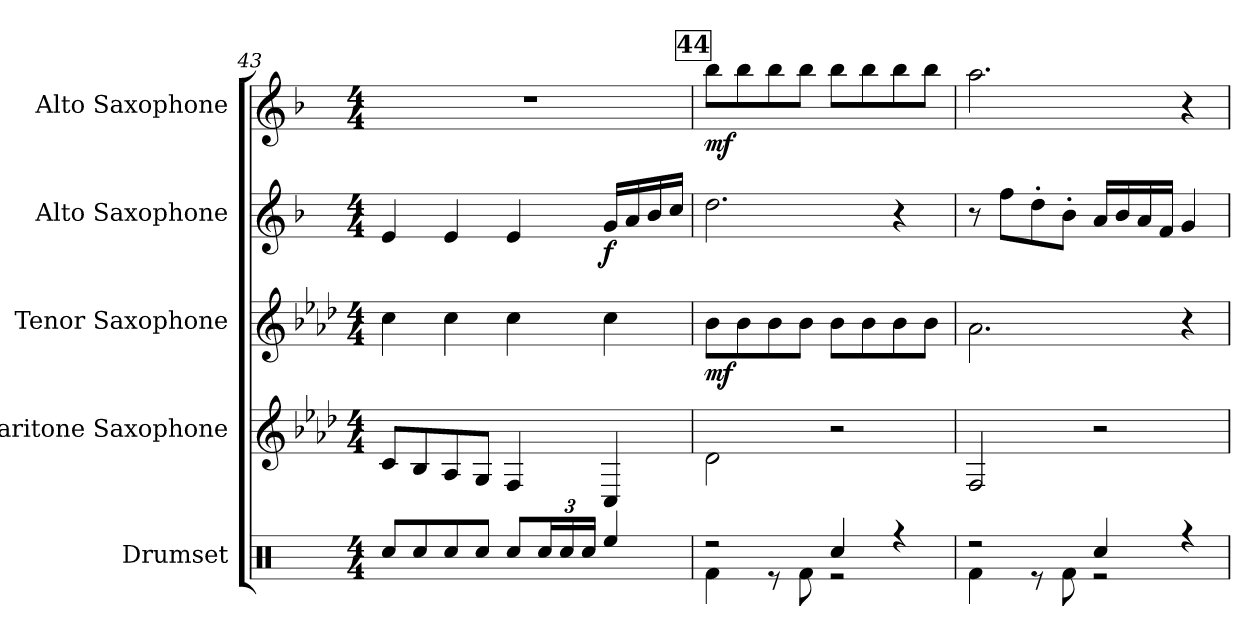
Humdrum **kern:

**kern	**kern	**kern	**dynam	**kern	**dynam	**kern	**dynam
*part5	*part4	*part3	*part3	*part2	*part2	*part1	*part1
*staff5	*staff4	*staff3	*staff3	*staff2	*staff2	*staff1	*staff1
*I"Drumset	*I"Baritone Saxophone	*I"Tenor Saxophone	*	*I"Alto Saxophone	*	*I"Alto Saxophone	*
*I'Drs.	*I'Bar. Sax.	*I'T. Sax.	*	*I'A. Sax.	*	*I'A. Sax.	*
*clefX	*clefG2	*clefG2	*	*clefG2	*	*clefG2	*
*	*ITrd12c21	*ITrd8c14	*	*ITrd5c9	*	*ITrd5c9	*
*k[]	*k[b-e-a-d-]	*k[b-e-a-d-]	*	*k[b-e-a-d-]	*	*k[b-e-a-d-]	*
*M4/4	*M4/4	*M4/4	*	*M4/4	*	*M4/4	*
=43	=43	=43	=43	=43	=43	=43	=43
8Rcc/L	8C/L	4c\	.	4G/	.	1r	.
8Rcc/	8BB-/	.	.	.	.	.	.
8Rcc/	8AA-/	4c\	.	4G/	.	.	.
8Rcc/J	8GG/J	.	.	.	.	.	.
8Rcc/L	4FF/	4c\	.	4G/	.	.	.
*Xbrackettup	*	*	*	*	*	*	*
24Rcc/L	.	.	.	.	.	.	.
24Rcc/	.	.	.	.	.	.	.
24Rcc/JJ	.	.	.	.	.	.	.
!	!	!	!	!	!LO:DY:b	!	!
4Ree/	4CC/	4c\	.	16B-/LL	f	.	.
.	.	.	.	16c/	.	.	.
.	.	.	.	16d-/	.	.	.
.	.	.	.	16e-/JJ	.	.	.
!!LO:PB:g=z
!!LO:REH:place=s1:a:B:fs=14:t=44
=44	=44	=44	=44	=44	=44	=44	=44
*^	*	*	*	*	*	*	*
!	!	!	!	!LO:DY:b	!	!	!	!LO:DY:b
2r	4Rf\	2D-\	8B-\L	mf	2.f\	.	8dd-\L	mf
.	.	.	8B-\	.	.	.	8dd-\	.
.	8r	.	8B-\	.	.	.	8dd-\	.
.	8Rf\	.	8B-\J	.	.	.	8dd-\J	.
4Rcc/	2r	2r	8B-\L	.	.	.	8dd-\L	.
.	.	.	8B-\	.	.	.	8dd-\	.
4r	.	.	8B-\	.	4r	.	8dd-\	.
.	.	.	8B-\J	.	.	.	8dd-\J	.
=45	=45	=45	=45	=45	=45	=45	=45	=45
2r	4Rf\	2FF/	2.A-\	.	8r	.	2.cc\	.
.	.	.	.	.	8a-\L	.	.	.
.	8r	.	.	.	8f'\	.	.	.
.	8Rf\	.	.	.	8d-'\J	.	.	.
4Rcc/	2r	2r	.	.	16c/LL	.	.	.
.	.	.	.	.	16d-/	.	.	.
.	.	.	.	.	16c/	.	.	.
.	.	.	.	.	16A-/JJ	.	.	.
4r	.	.	4r	.	4B-/	.	4r	.
*v	*v	*	*	*	*	*	*	*
=	=	=	=	=	=	=	=
*-	*-	*-	*-	*-	*-	*-	*-
